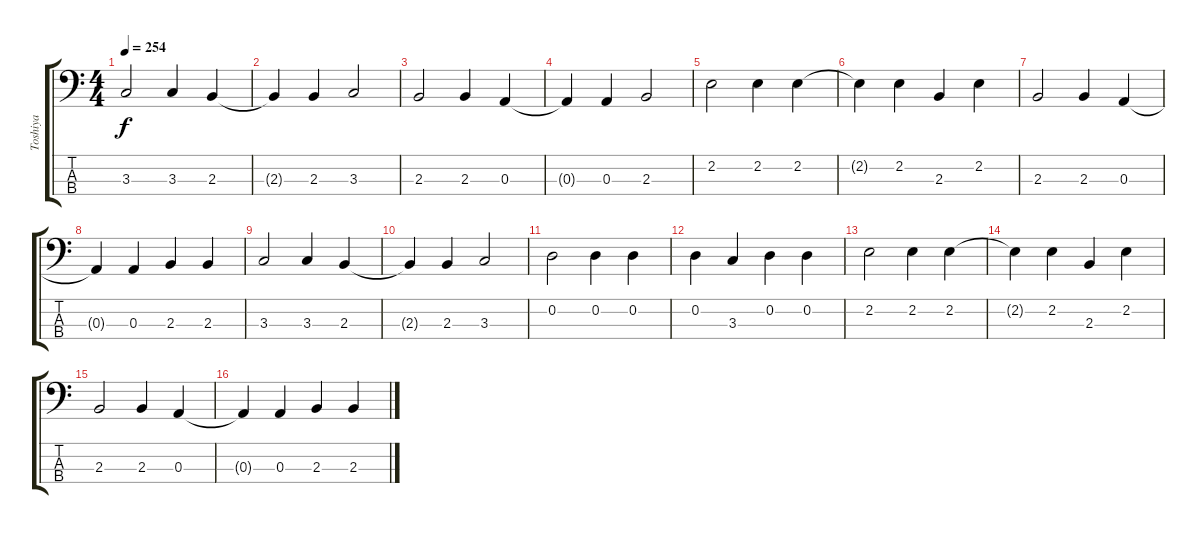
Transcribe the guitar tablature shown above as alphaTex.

\track ("Toshiya" "Toshiya") {instrument electricbasspick}
\staff {score tabs}
\tuning (G2 D2 A1 E1) {hide}
\ts (4 4)
\tempo 254
\clef f4
\ks c
3.3.2{dy f} 3.3.4 2.3.4 |
2.3{t}.4 2.3.4 3.3.2 |
2.3.2 2.3.4 0.3.4 |
0.3{t}.4 0.3.4 2.3.2 |
2.2.2 2.2.4 2.2.4 |
2.2{t}.4 2.2.4 2.3.4 2.2.4 |
2.3.2 2.3.4 0.3.4 |
0.3{t}.4 0.3.4 2.3.4 2.3.4 |
3.3.2 3.3.4 2.3.4 |
2.3{t}.4 2.3.4 3.3.2 |
0.2.2 0.2.4 0.2.4 |
0.2.4 3.3.4 0.2.4 0.2.4 |
2.2.2 2.2.4 2.2.4 |
2.2{t}.4 2.2.4 2.3.4 2.2.4 |
2.3.2 2.3.4 0.3.4 |
0.3{t}.4 0.3.4 2.3.4 2.3.4
